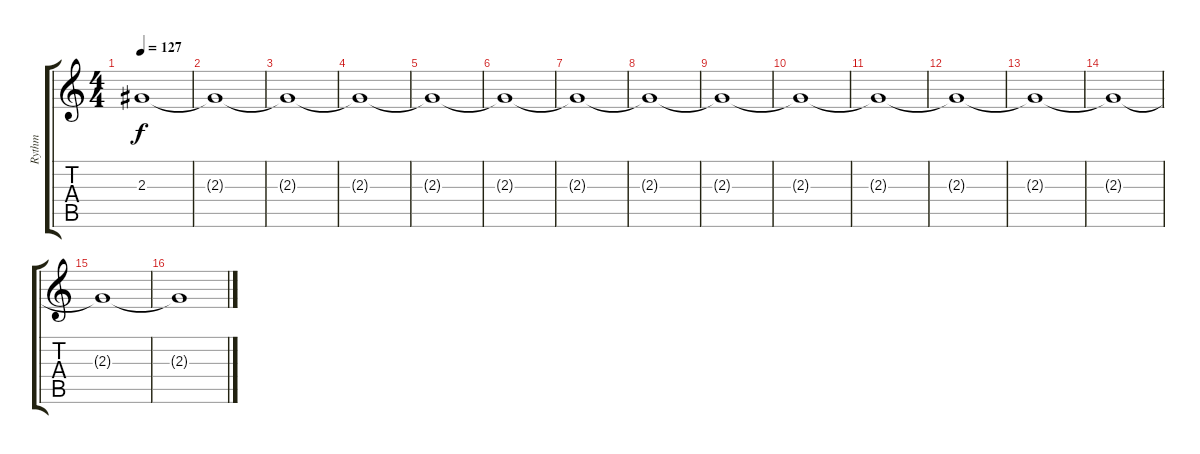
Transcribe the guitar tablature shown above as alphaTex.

\track ("Rythm" "Rythm") {instrument distortionguitar}
\staff {score tabs}
\tuning (Eb4 Bb3 Gb3 Db3 Ab2 Db2) {hide}
\ts (4 4)
\tempo 127
\clef g2
\ks c
2.3{t}.1{dy f} |
2.3{t}.1 |
2.3{t}.1 |
2.3{t}.1 |
2.3{t}.1 |
2.3{t}.1 |
2.3{t}.1 |
2.3{t}.1 |
2.3{t}.1 |
2.3{t}.1 |
2.3{t}.1 |
2.3{t}.1 |
2.3{t}.1 |
2.3{t}.1 |
2.3{t}.1{volume 12} |
2.3{t}.1
